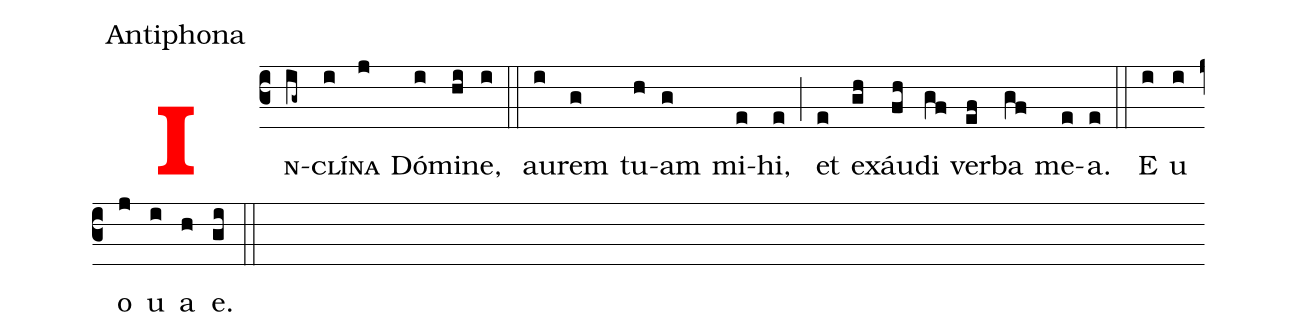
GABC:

office-part: Antiphona;
%%
<v>\bf\textcolor{red}{I}</v><v>\sc{n}</v>(c3ig~)<v>\sc{clí}</v>(i)<v>\sc{na}</v>(j)
Dó(i)mi(hi)ne,(i) (::) au(i)rem(g) tu(h)am(g) mi(e)hi,(e) (;) et(e) ex(gh)áu(fh)di(gf) ver(ef)ba(gf) me(e)a.(e)
(::) E(i) u(i) o(j) u(i) a(h) e.(gi) (::)
